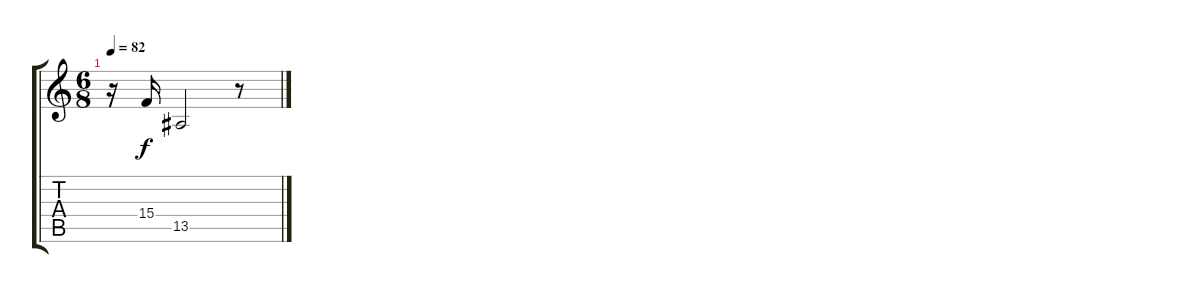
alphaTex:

\track "" {instrument stringensemble1}
\staff {score tabs}
\tuning (E4 B3 G3 D3 A2 E2) {hide}
\ts (6 8)
\tempo 82
\clef g2
\ks c
r.16{dy f} 15.4.16 13.5.2 r.8
